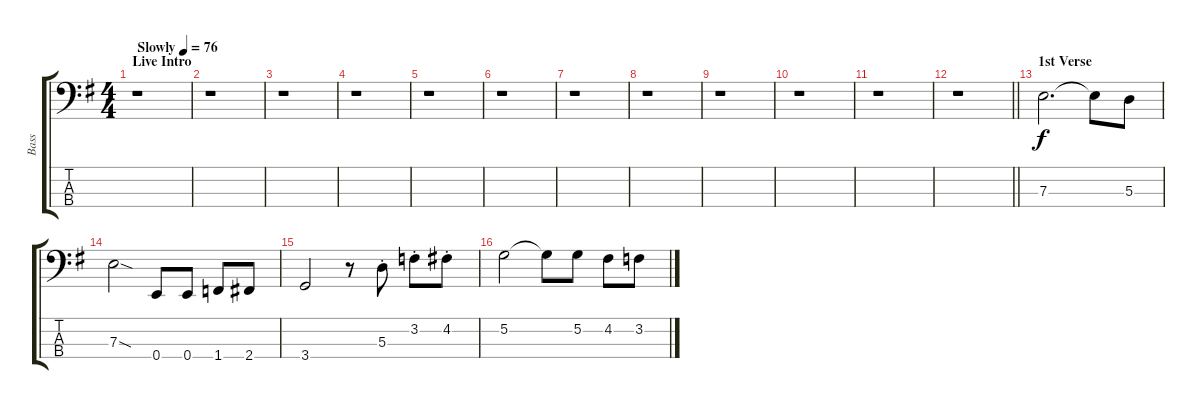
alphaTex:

\track ("Bass" "Bass") {instrument electricbassfinger}
\staff {score tabs}
\tuning (G2 D2 A1 E1) {hide}
\ts (4 4)
\section ("" "Live Intro")
\tempo (76 "Slowly")
\clef f4
\ks eminor
r.1{dy f instrument electricbassfinger} |
r.1 |
r.1 |
r.1 |
r.1 |
r.1 |
r.1 |
r.1 |
r.1 |
r.1 |
r.1 |
\barLineRight lightlight
r.1 |
\section ("" "1st Verse")
7.3.2{d} 7.3{t}.8 5.3.8 |
7.3{sod}.2 0.4.8 0.4.8 1.4.8 2.4.8 |
3.4.2 r.8 5.3{st}.8 3.2{st}.8 4.2{st}.8 |
5.2.2 5.2{t}.8 5.2.8 4.2.8 3.2.8
